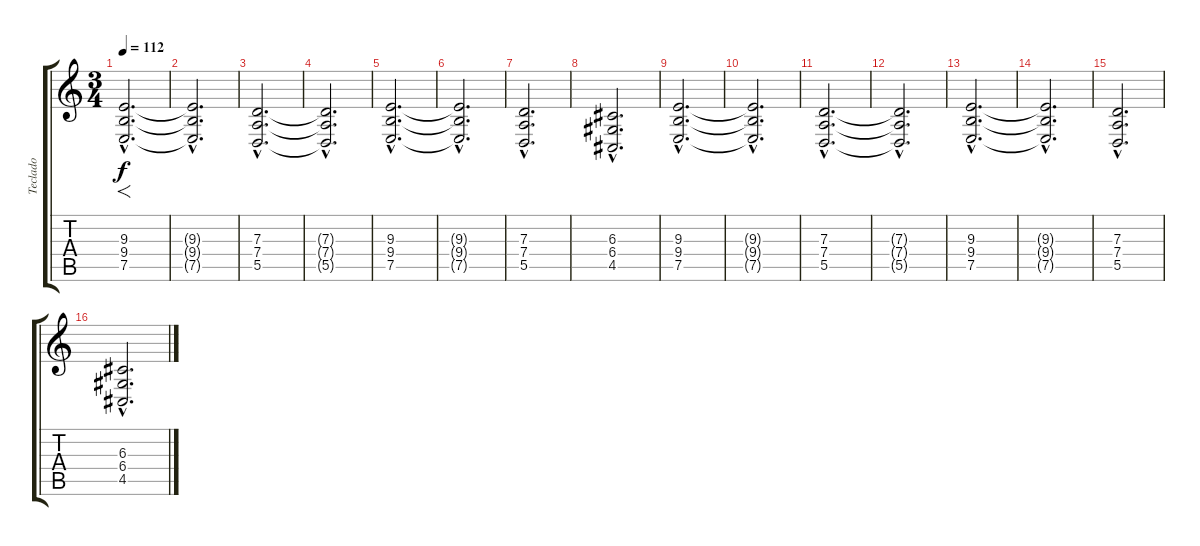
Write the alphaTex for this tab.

\track ("Teclado" "Teclado") {instrument stringensemble1}
\staff {score tabs}
\tuning (E4 B3 G3 D3 A2 E2) {hide}
\ts (3 4)
\tempo 112
\clef g2
\ks c
(9.3{hac} 9.4{hac} 7.5{hac}).2{f d dy f instrument stringensemble1} |
(9.3{hac t} 9.4{hac t} 7.5{hac t}).2{d} |
(7.3{hac} 7.4{hac} 5.5{hac}).2{d} |
(7.3{hac t} 7.4{hac t} 5.5{hac t}).2{d} |
(9.3{hac} 9.4{hac} 7.5{hac}).2{d} |
(9.3{hac t} 9.4{hac t} 7.5{hac t}).2{d} |
(7.3{hac} 7.4{hac} 5.5{hac}).2{d} |
(6.3{hac} 6.4{hac} 4.5{hac}).2{d} |
(9.3{hac} 9.4{hac} 7.5{hac}).2{d} |
(9.3{hac t} 9.4{hac t} 7.5{hac t}).2{d} |
(7.3{hac} 7.4{hac} 5.5{hac}).2{d} |
(7.3{hac t} 7.4{hac t} 5.5{hac t}).2{d} |
(9.3{hac} 9.4{hac} 7.5{hac}).2{d} |
(9.3{hac t} 9.4{hac t} 7.5{hac t}).2{d} |
(7.3{hac} 7.4{hac} 5.5{hac}).2{d} |
(6.3{hac} 6.4{hac} 4.5{hac}).2{d}
